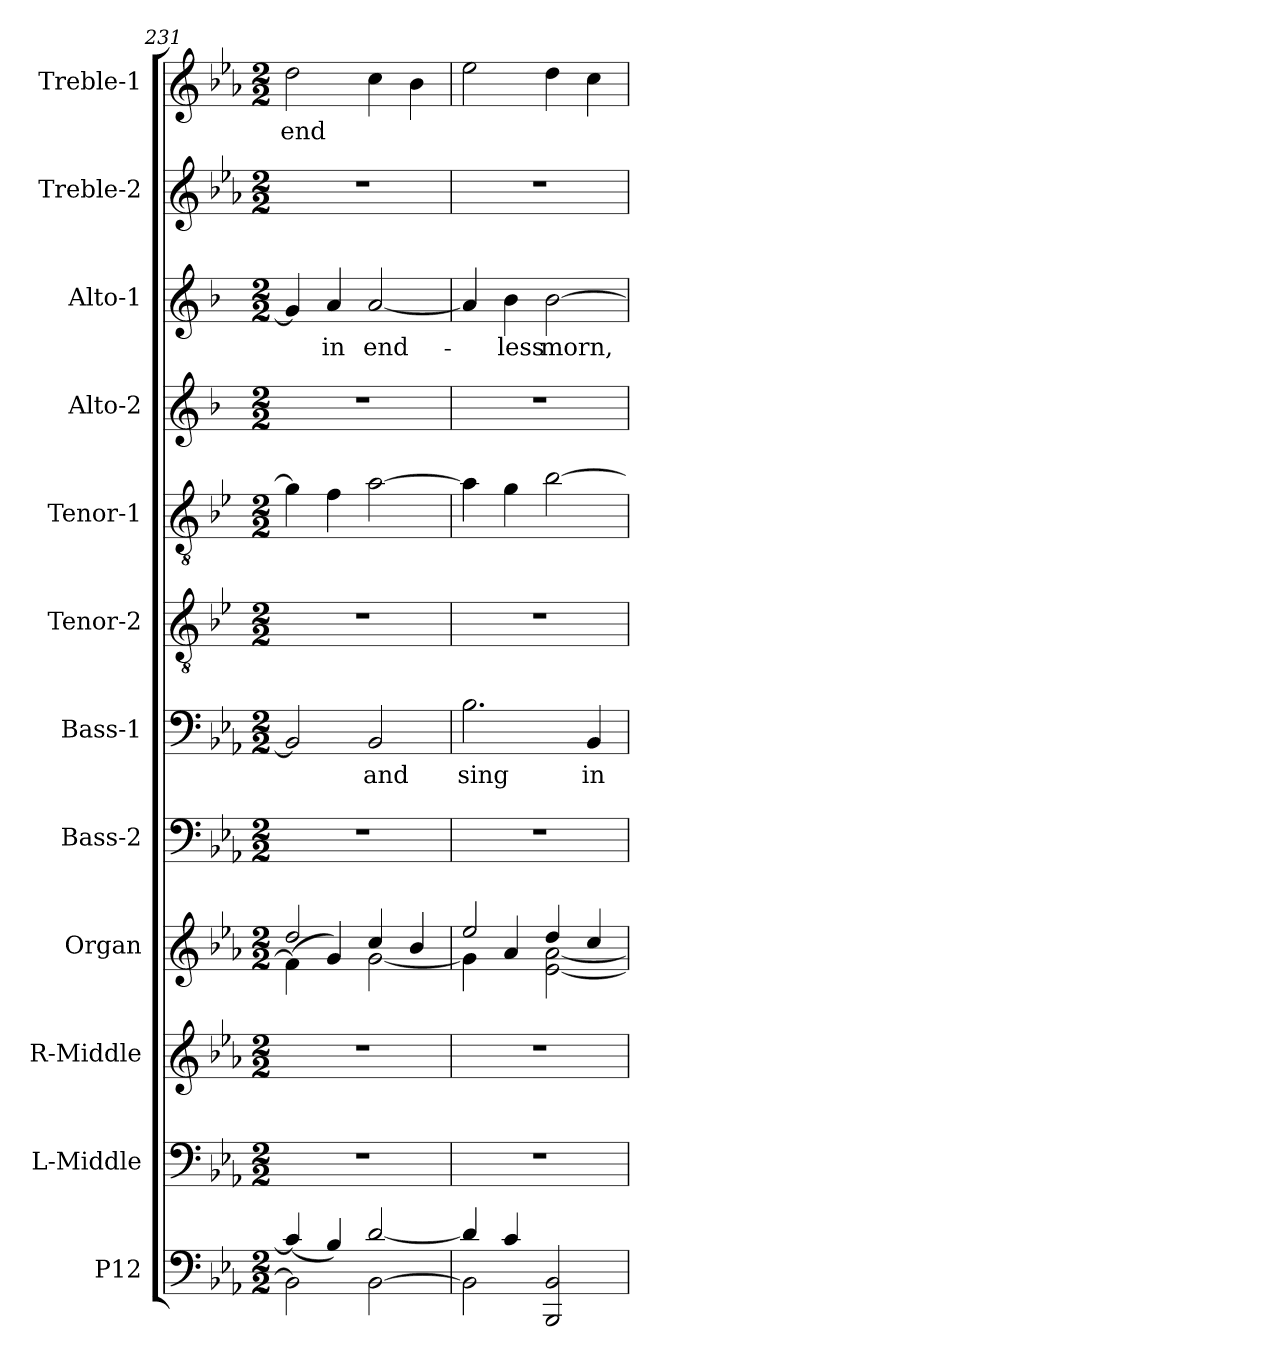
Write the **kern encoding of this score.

**kern	**kern	**kern	**kern	**kern	**kern	**text	**kern	**kern	**kern	**kern	**text	**kern	**kern	**text
*part12	*part11	*part10	*part9	*part8	*part7	*part7	*part6	*part5	*part4	*part3	*part3	*part2	*part1	*part1
*staff12	*staff11	*staff10	*staff9	*staff8	*staff7	*staff7	*staff6	*staff5	*staff4	*staff3	*staff3	*staff2	*staff1	*staff1
*I"P12	*I"L-Middle	*I"R-Middle	*I"Organ	*I"Bass-2	*I"Bass-1	*	*I"Tenor-2	*I"Tenor-1	*I"Alto-2	*I"Alto-1	*	*I"Treble-2	*I"Treble-1	*
*	*I'L-M	*	*	*I'B2:	*I'B:	*	*I'T2:	*I'T:	*I'A2:	*I'A:	*	*	*	*
*clefF4	*clefF4	*clefG2	*clefG2	*clefF4	*clefF4	*	*clefGv2	*clefGv2	*clefG2	*clefG2	*	*clefG2	*clefG2	*
*	*	*	*	*	*	*	*ITrd4c7	*ITrd4c7	*ITrd1c2	*ITrd1c2	*	*ITrd-7c-12	*ITrd-7c-12	*
*k[b-e-a-]	*k[b-e-a-]	*k[b-e-a-]	*k[b-e-a-]	*k[b-e-a-]	*k[b-e-a-]	*	*k[b-e-a-]	*k[b-e-a-]	*k[b-e-a-]	*k[b-e-a-]	*	*k[b-e-a-]	*k[b-e-a-]	*
*E-:	*E-:	*E-:	*E-:	*E-:	*E-:	*	*E-:	*E-:	*E-:	*E-:	*	*E-:	*E-:	*
*M2/2	*M2/2	*M2/2	*M2/2	*M2/2	*M2/2	*	*M2/2	*M2/2	*M2/2	*M2/2	*	*M2/2	*M2/2	*
=231	=231	=231	=231	=231	=231	=231	=231	=231	=231	=231	=231	=231	=231	=231
*^	*	*	*^	*	*	*	*	*	*	*	*	*	*	*
!	!	!	!	!	!	!	!	!	!	!	!	!	!	!	!	!LO:LY:b:color=#000000
2BB-i\]	(4ci/]	1r	1r	2ddi/	(4fi\]	1r	2BB-i/]	.	1r	4ci\]	1r	4fi/]	.	1r	2dddi\	end-
!	!	!	!	!	!	!	!	!	!	!	!	!	!LO:LY:b:color=#000000	!	!	!
.	4B-i/)	.	.	.	4gi/)	.	.	.	.	4B-i\	.	4gi/	in	.	.	.
!	!	!	!	!	!	!	!	!LO:LY:b:color=#000000	!	!	!	!	!	!	!	!
!	!	!	!	!	!	!	!	!	!	!	!	!	!LO:LY:b:color=#000000	!	!	!
[2BB-i\	[2di/	.	.	4cci/	[2gi\	.	2BB-i/	and	.	[2di\	.	[2gi/	end-	.	4ccci\	.
.	.	.	.	4b-i/	.	.	.	.	.	.	.	.	.	.	4bb-i\	.
!!LO:PB:g=z
=232	=232	=232	=232	=232	=232	=232	=232	=232	=232	=232	=232	=232	=232	=232	=232	=232
!	!	!	!	!	!	!	!	!LO:LY:b:color=#000000	!	!	!	!	!	!	!	!
!	!	!	!	!	!	!	!	!	!	!	!	!	!	!	!	!LO:LY:b:color=#000000
2BB-i\]	4di/]	1r	1r	2ee-i/	4gi\]	1r	2.B-i\	sing	1r	4di\]	1r	4gi/]	.	1r	2eee-i\	--
!	!	!	!	!	!	!	!	!	!	!	!	!	!LO:LY:b:color=#000000	!	!	!
.	4ci/	.	.	.	4a-i/	.	.	.	.	4ci\	.	4a-i\	-less	.	.	.
!	!	!	!	!	!	!	!	!	!	!	!	!	!LO:LY:b:color=#000000	!	!	!
2BBB-i/ 2BB-i	2ryy	.	.	4ddi/	[2e-i\ [2a-i	.	.	.	.	[2e-i\	.	[2a-i\	morn,	.	4dddi\	.
!	!	!	!	!	!	!	!	!LO:LY:b:color=#000000	!	!	!	!	!	!	!	!
.	.	.	.	4cci/	.	.	4BB-i/	in	.	.	.	.	.	.	4ccci\	.
*v	*v	*	*	*v	*v	*	*	*	*	*	*	*	*	*	*	*
=	=	=	=	=	=	=	=	=	=	=	=	=	=	=
*-	*-	*-	*-	*-	*-	*-	*-	*-	*-	*-	*-	*-	*-	*-
